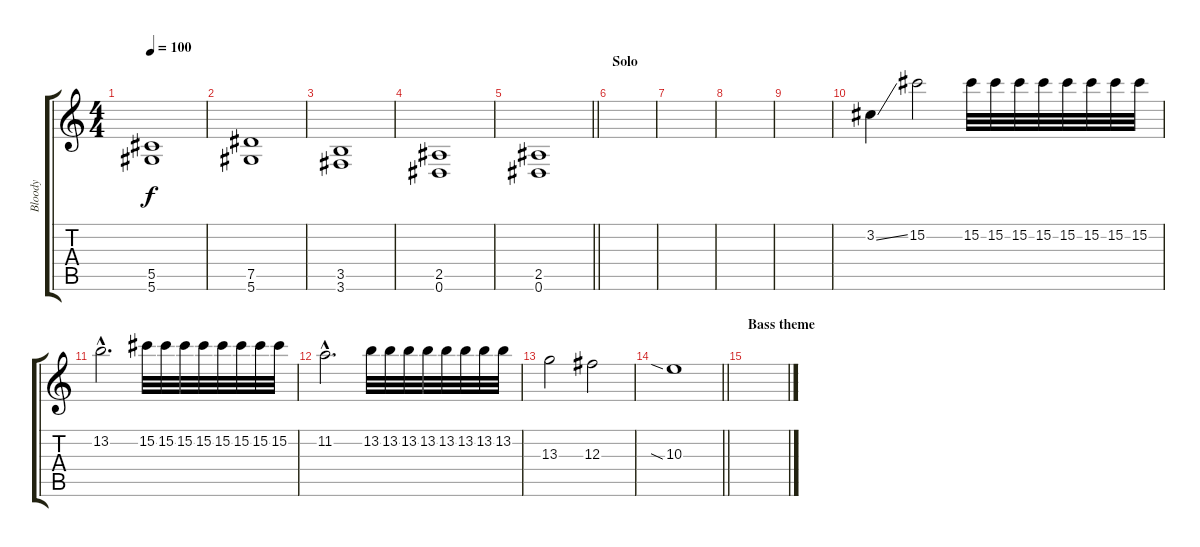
\track ("Bloody" "Bloody") {instrument overdrivenguitar}
\staff {score tabs}
\tuning (Eb4 Bb3 Gb3 Db3 Ab2 Eb2) {hide}
\ts (4 4)
\tempo 100
\clef g2
\ks c
(5.5 5.6).1{dy f} |
(7.5 5.6).1 |
(3.5 3.6).1 |
(2.5 0.6).1 |
\barLineRight lightlight
(2.5 0.6).1 |
\section ("" "Solo")
|
|
|
|
3.2{ss}.4 15.2.2 15.2.32 15.2.32 15.2.32 15.2.32 15.2.32 15.2.32 15.2.32 15.2.32 |
13.2{hac}.2{d} 15.2.32 15.2.32 15.2.32 15.2.32 15.2.32 15.2.32 15.2.32 15.2.32 |
11.2{hac}.2{d} 13.2.32 13.2.32 13.2.32 13.2.32 13.2.32 13.2.32 13.2.32 13.2.32 |
13.3.2 12.3.2 |
\barLineRight lightlight
10.3{sia}.1 |
\section ("" "Bass theme")
